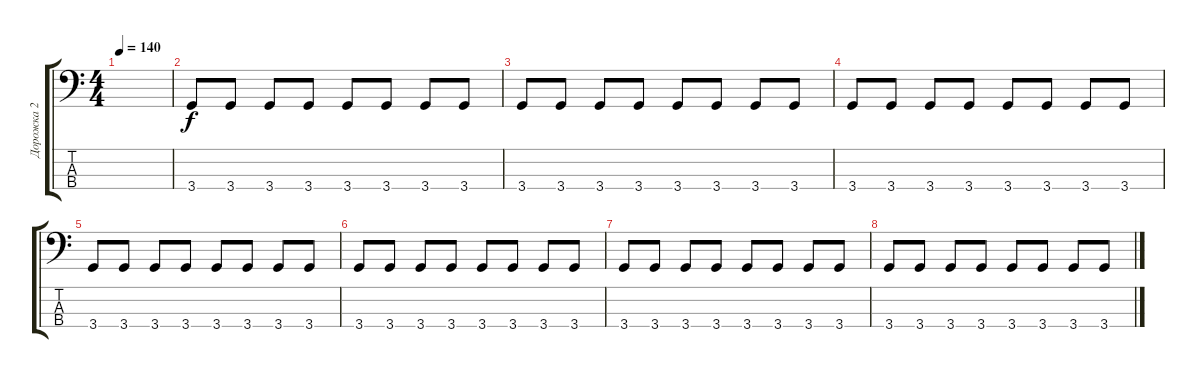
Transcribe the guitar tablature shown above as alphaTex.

\track ("Дорожка 2" "Дорожка 2") {instrument electricbasspick}
\staff {score tabs}
\tuning (G2 D2 A1 E1) {hide}
\ts (4 4)
\tempo 140
\clef f4
\ks c
|
3.4.8 3.4.8 3.4.8 3.4.8 3.4.8 3.4.8 3.4.8 3.4.8 |
3.4.8 3.4.8 3.4.8 3.4.8 3.4.8 3.4.8 3.4.8 3.4.8 |
3.4.8 3.4.8 3.4.8 3.4.8 3.4.8 3.4.8 3.4.8 3.4.8 |
3.4.8 3.4.8 3.4.8 3.4.8 3.4.8 3.4.8 3.4.8 3.4.8 |
3.4.8 3.4.8 3.4.8 3.4.8 3.4.8 3.4.8 3.4.8 3.4.8 |
3.4.8 3.4.8 3.4.8 3.4.8 3.4.8 3.4.8 3.4.8 3.4.8 |
3.4.8 3.4.8 3.4.8 3.4.8 3.4.8 3.4.8 3.4.8 3.4.8
